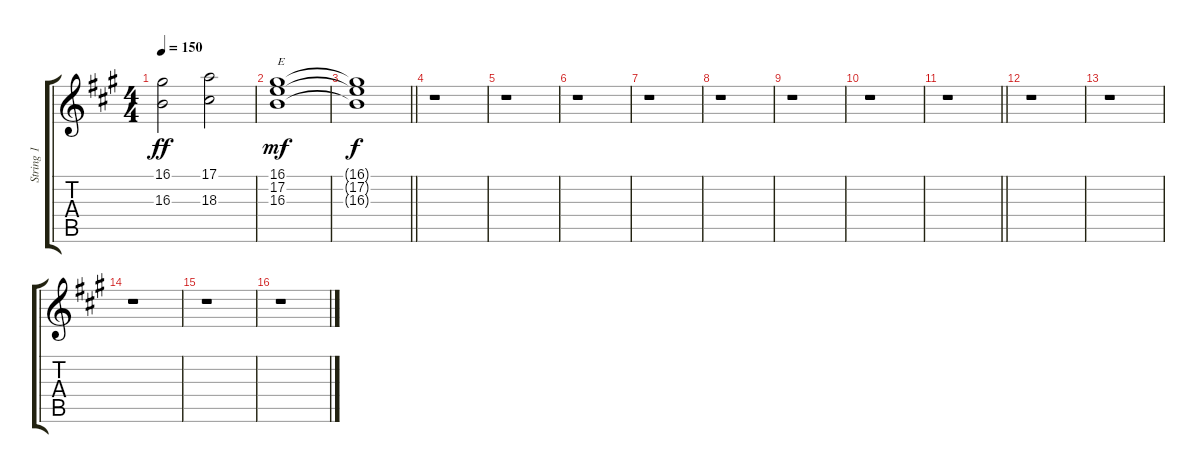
\track ("String 1" "String 1") {instrument synthstrings1}
\staff {score tabs}
\tuning (E4 B3 G3 D3 A2 E2) {hide}
\ts (4 4)
\tempo 150
\clef g2
\ks a
(16.1 16.3).2{dy ff} (17.1 18.3).2 |
(16.1 17.2 16.3).1{txt "E" dy mf} |
\barLineRight lightlight
(16.1{t} 17.2{t} 16.3{t}).1{dy f} |
r.1 |
r.1 |
r.1 |
r.1 |
r.1 |
r.1 |
r.1 |
\barLineRight lightlight
r.1 |
r.1 |
r.1 |
r.1 |
r.1 |
r.1
